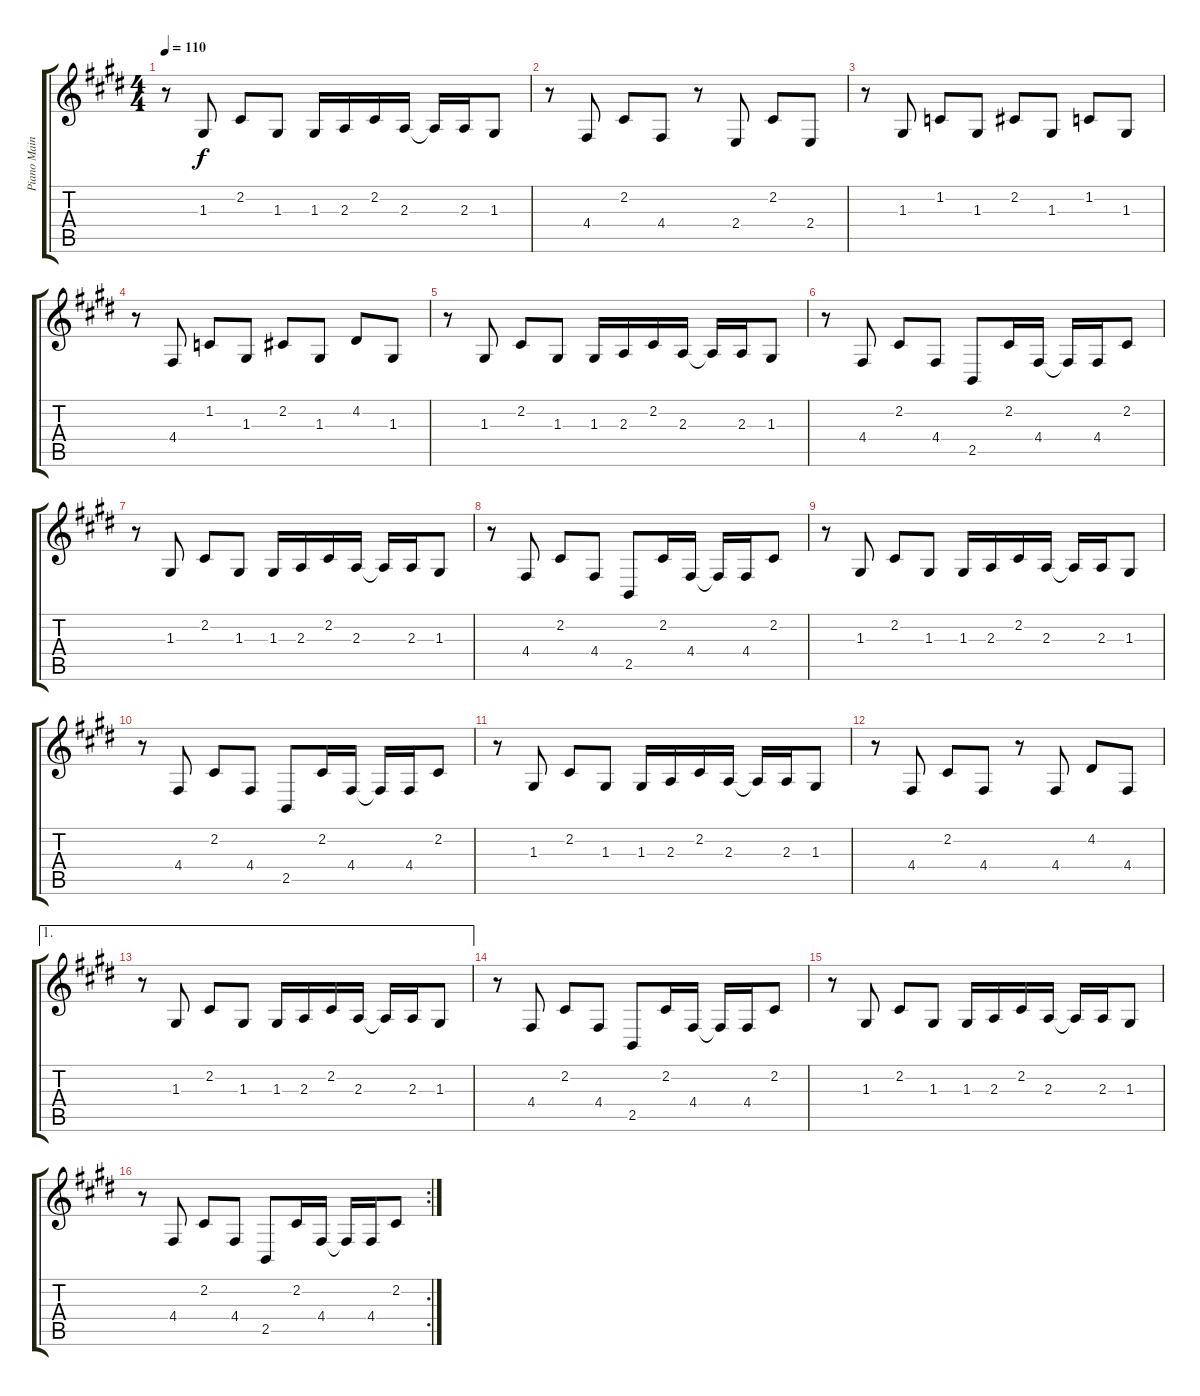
\track ("Piano Main Droite" "Piano Main") {instrument acousticgrandpiano}
\staff {score tabs}
\tuning (E4 B3 G3 D3 A2 E2) {hide}
\ts (4 4)
\tempo 110
\clef g2
\ks e
r.8{dy f} 1.3.8 2.2.8 1.3.8 1.3.16 2.3.16 2.2.16 2.3.16 2.3{t}.16 2.3.16 1.3.8 |
r.8 4.4.8 2.2.8 4.4.8 r.8 2.4.8 2.2.8 2.4.8 |
r.8 1.3.8 1.2.8 1.3.8 2.2.8 1.3.8 1.2.8 1.3.8 |
r.8 4.4.8 1.2.8 1.3.8 2.2.8 1.3.8 4.2.8 1.3.8 |
r.8 1.3.8 2.2.8 1.3.8 1.3.16 2.3.16 2.2.16 2.3.16 2.3{t}.16 2.3.16 1.3.8 |
r.8 4.4.8 2.2.8 4.4.8 2.5.8 2.2.16 4.4.16 4.4{t}.16 4.4.16 2.2.8 |
r.8 1.3.8 2.2.8 1.3.8 1.3.16 2.3.16 2.2.16 2.3.16 2.3{t}.16 2.3.16 1.3.8 |
r.8 4.4.8 2.2.8 4.4.8 2.5.8 2.2.16 4.4.16 4.4{t}.16 4.4.16 2.2.8 |
r.8 1.3.8 2.2.8 1.3.8 1.3.16 2.3.16 2.2.16 2.3.16 2.3{t}.16 2.3.16 1.3.8 |
r.8 4.4.8 2.2.8 4.4.8 2.5.8 2.2.16 4.4.16 4.4{t}.16 4.4.16 2.2.8 |
r.8 1.3.8 2.2.8 1.3.8 1.3.16 2.3.16 2.2.16 2.3.16 2.3{t}.16 2.3.16 1.3.8 |
r.8 4.4.8 2.2.8 4.4.8 r.8 4.4.8 4.2.8 4.4.8 |
\ae 1
r.8 1.3.8 2.2.8 1.3.8 1.3.16 2.3.16 2.2.16 2.3.16 2.3{t}.16 2.3.16 1.3.8 |
r.8 4.4.8 2.2.8 4.4.8 2.5.8 2.2.16 4.4.16 4.4{t}.16 4.4.16 2.2.8 |
r.8 1.3.8 2.2.8 1.3.8 1.3.16 2.3.16 2.2.16 2.3.16 2.3{t}.16 2.3.16 1.3.8 |
\rc 2
r.8 4.4.8 2.2.8 4.4.8 2.5.8 2.2.16 4.4.16 4.4{t}.16 4.4.16 2.2.8
